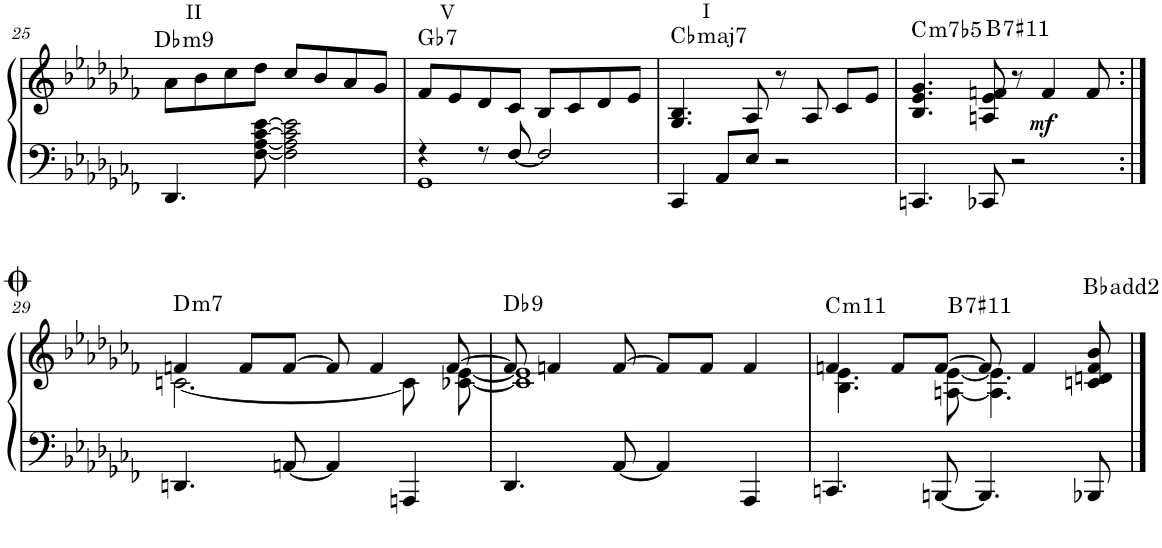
**kern	**kern	**dynam	**harte
*part1	*part1	*part1	*part1
*staff2	*staff1	*staff1/2	*
*I"Piano	*	*	*
*I'Pno.	*	*	*
!!LO:PB:g=z
*clefF4	*clefG2	*	*
*k[b-e-a-d-g-c-f-]	*k[b-e-a-d-g-c-f-]	*	*
*M4/4	*M4/4	*	*
=25	=25	=25	=25
!	!LO:TX:a:t=II	!	!LO:H:kt=m9
4.DD-/	8a-\L	.	Db:min9
.	8b-\	.	.
.	8cc-\	.	.
[8F-\ [8A-\ [8c-\ [8e-\	8dd-\J	.	.
2F-\] 2A-\] 2c-\] 2e-\]	8cc-/L	.	.
.	8b-/	.	.
.	8a-/	.	.
.	8g-/J	.	.
=26	=26	=26	=26
*^	*	*	*
!	!	!LO:TX:a:t=V	!	!LO:H:kt=7
4r	1GG-	8f-/L	.	Gb:7
.	.	8e-/	.	.
8r	.	8d-/	.	.
[<8F-/	.	8c-/J	.	.
2F-/]	.	8B-/L	.	.
.	.	8c-/	.	.
.	.	8d-/	.	.
.	.	8e-/J	.	.
*v	*v	*	*	*
=27	=27	=27	=27
!	!LO:TX:a:t=I	!	!LO:H:kt=maj7
4CC-/	4.G-/ 4.B-/	.	Cb:maj7
8AA-/L	.	.	.
8E-/J	8A-/	.	.
2r	8r	.	.
.	8A-/	.	.
.	8c-/L	.	.
.	8e-/J	.	.
=28	=28	=28	=28
!	!	!	!LO:H:kt=m7b5
4.CCn/	4.B-/ 4.e-/ 4.g-/	.	C:hdim7
!	!	!	!LO:H:kt=7
8CC-X/	8An/ 8e-/ 8fn/	.	B:7(#11)
!	!	!LO:DY:a=2	!
2r	8r	mf	.
.	4f/	.	.
.	8f/	.	.
!!LO:LB:g=z
=29:|!	=29:|!	=29:|!	=29:|!
*	*^	*	*
!	!	!	!	!LO:H:kt=m7
4.DDn/	4fn/	[2.cn\	.	D:min7
.	8f/L	.	.	.
[8AAn/	[8f/J	.	.	.
4AA/]	8f/]	.	.	.
.	4f/	.	.	.
4AAAn/	.	8c\]	.	.
.	[8f/	[8c-X\ [8e-\	.	.
=30	=30	=30	=30	=30
!	!	!	!	!LO:H:kt=9
4.DD-/	8f/]	1c-] 1e-]	.	Db:9
.	4fn/	.	.	.
[8AA-/	[8f/	.	.	.
4AA-/]	8f/L]	.	.	.
.	8f/J	.	.	.
4AAA-/	4f/	.	.	.
=31	=31	=31	=31	=31
!	!	!	!	!LO:H:kt=m11
4.CCn/	4fn/	4.B-\ 4.e-\	.	C:min9(11)
.	8f/L	.	.	.
!	!	!	!	!LO:H:kt=7
[8BBBn/	[8f/J	[8An\ [8e-\	.	B:7(#11)
4.BBB/]	8f/]	4.A\] 4.e-\]	.	.
.	4f/	.	.	.
8BBB-X/	8b-/	8cn/ 8dn/ 8f/	.	Bb:maj(2)
*	*v	*v	*	*
==	==	==	==
*-	*-	*-	*-
